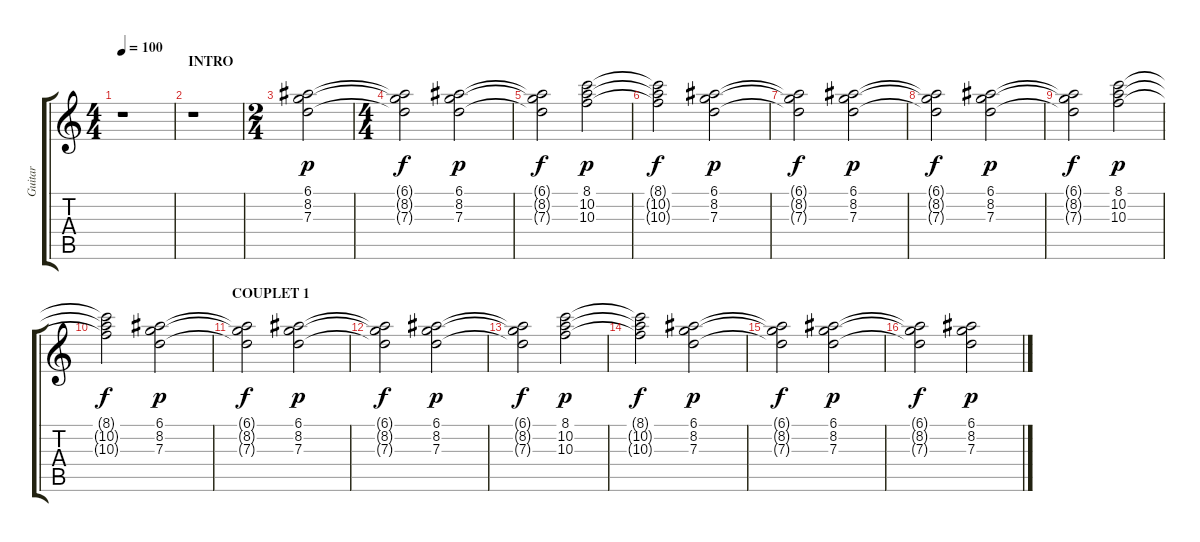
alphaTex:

\track ("Guitar" "Guitar") {instrument acousticguitarsteel}
\staff {score tabs}
\tuning (E4 B3 G3 D3 A2 E2) {hide}
\ts (4 4)
\tempo 100
\clef g2
\ks c
r.1{dy p instrument acousticguitarsteel} |
\section ("" "INTRO")
r.1 |
\ts (2 4)
(6.1 8.2 7.3).2 |
\ts (4 4)
(6.1{t} 8.2{t} 7.3{t}).2{dy f} (6.1 8.2 7.3).2{dy p} |
(6.1{t} 8.2{t} 7.3{t}).2{dy f} (8.1 10.2 10.3).2{dy p} |
(8.1{t} 10.2{t} 10.3{t}).2{dy f} (6.1 8.2 7.3).2{dy p} |
(6.1{t} 8.2{t} 7.3{t}).2{dy f} (6.1 8.2 7.3).2{dy p} |
(6.1{t} 8.2{t} 7.3{t}).2{dy f} (6.1 8.2 7.3).2{dy p} |
(6.1{t} 8.2{t} 7.3{t}).2{dy f} (8.1 10.2 10.3).2{dy p} |
(8.1{t} 10.2{t} 10.3{t}).2{dy f} (6.1 8.2 7.3).2{dy p} |
\section ("" "COUPLET 1")
(6.1{t} 8.2{t} 7.3{t}).2{dy f} (6.1 8.2 7.3).2{dy p} |
(6.1{t} 8.2{t} 7.3{t}).2{dy f} (6.1 8.2 7.3).2{dy p} |
(6.1{t} 8.2{t} 7.3{t}).2{dy f} (8.1 10.2 10.3).2{dy p} |
(8.1{t} 10.2{t} 10.3{t}).2{dy f} (6.1 8.2 7.3).2{dy p} |
(6.1{t} 8.2{t} 7.3{t}).2{dy f} (6.1 8.2 7.3).2{dy p} |
(6.1{t} 8.2{t} 7.3{t}).2{dy f} (6.1 8.2 7.3).2{dy p}
